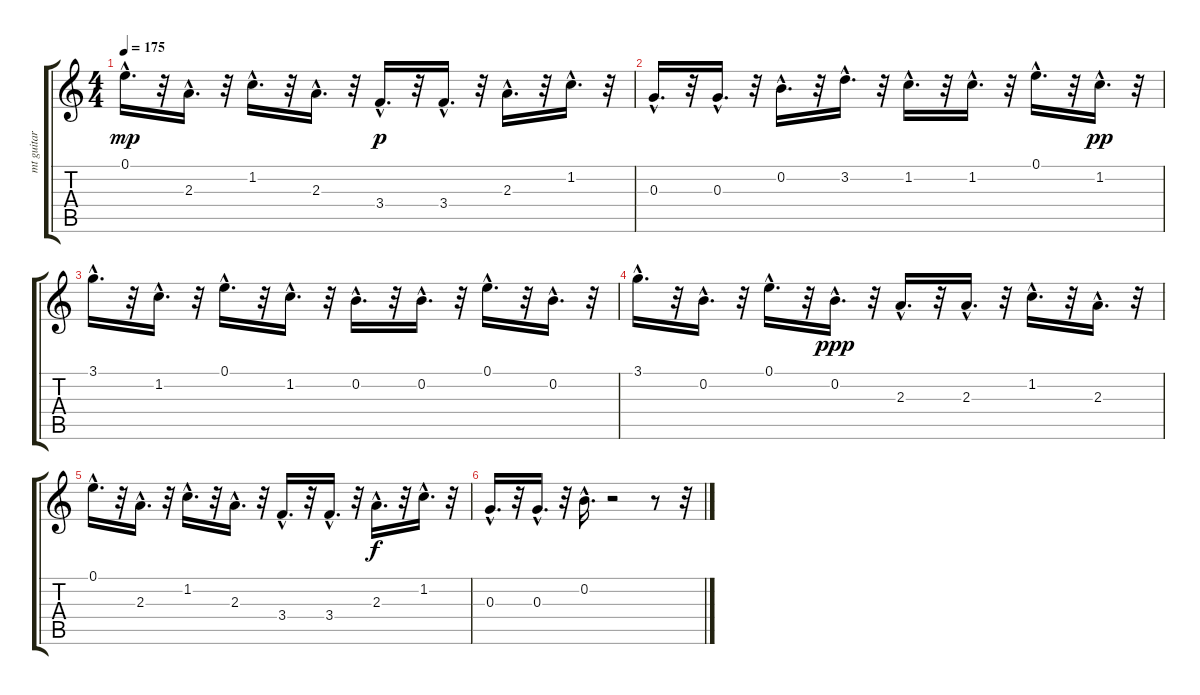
\track ("mt guitar" "mt guitar") {instrument electricguitarmuted}
\staff {score tabs}
\tuning (E4 B3 G3 D3 A2 E2) {hide}
\ts (4 4)
\tempo 175
\clef g2
\ks c
0.1{hac}.16{d dy mp} r.32 2.3{hac}.16{d} r.32 1.2{hac}.16{d} r.32 2.3{hac}.16{d} r.32 3.4{hac}.16{d dy p} r.32 3.4{hac}.16{d} r.32 2.3{hac}.16{d} r.32 1.2{hac}.16{d} r.32 |
0.3{hac}.16{d} r.32 0.3{hac}.16{d} r.32 0.2{hac}.16{d} r.32 3.2{hac}.16{d} r.32 1.2{hac}.16{d} r.32 1.2{hac}.16{d} r.32 0.1{hac}.16{d} r.32 1.2{hac}.16{d dy pp} r.32 |
3.1{hac}.16{d} r.32 1.2{hac}.16{d} r.32 0.1{hac}.16{d} r.32 1.2{hac}.16{d} r.32 0.2{hac}.16{d} r.32 0.2{hac}.16{d} r.32 0.1{hac}.16{d} r.32 0.2{hac}.16{d} r.32 |
3.1{hac}.16{d} r.32 0.2{hac}.16{d} r.32 0.1{hac}.16{d} r.32 0.2{hac}.16{d dy ppp} r.32 2.3{hac}.16{d} r.32 2.3{hac}.16{d} r.32 1.2{hac}.16{d} r.32 2.3{hac}.16{d} r.32 |
0.1{hac}.16{d} r.32 2.3{hac}.16{d} r.32 1.2{hac}.16{d} r.32 2.3{hac}.16{d} r.32 3.4{hac}.16{d} r.32 3.4{hac}.16{d} r.32 2.3{hac}.16{d dy f} r.32 1.2{hac}.16{d} r.32 |
0.3{hac}.16{d} r.32 0.3{hac}.16{d} r.32 0.2{hac}.16{d} r.2 r.8 r.32
